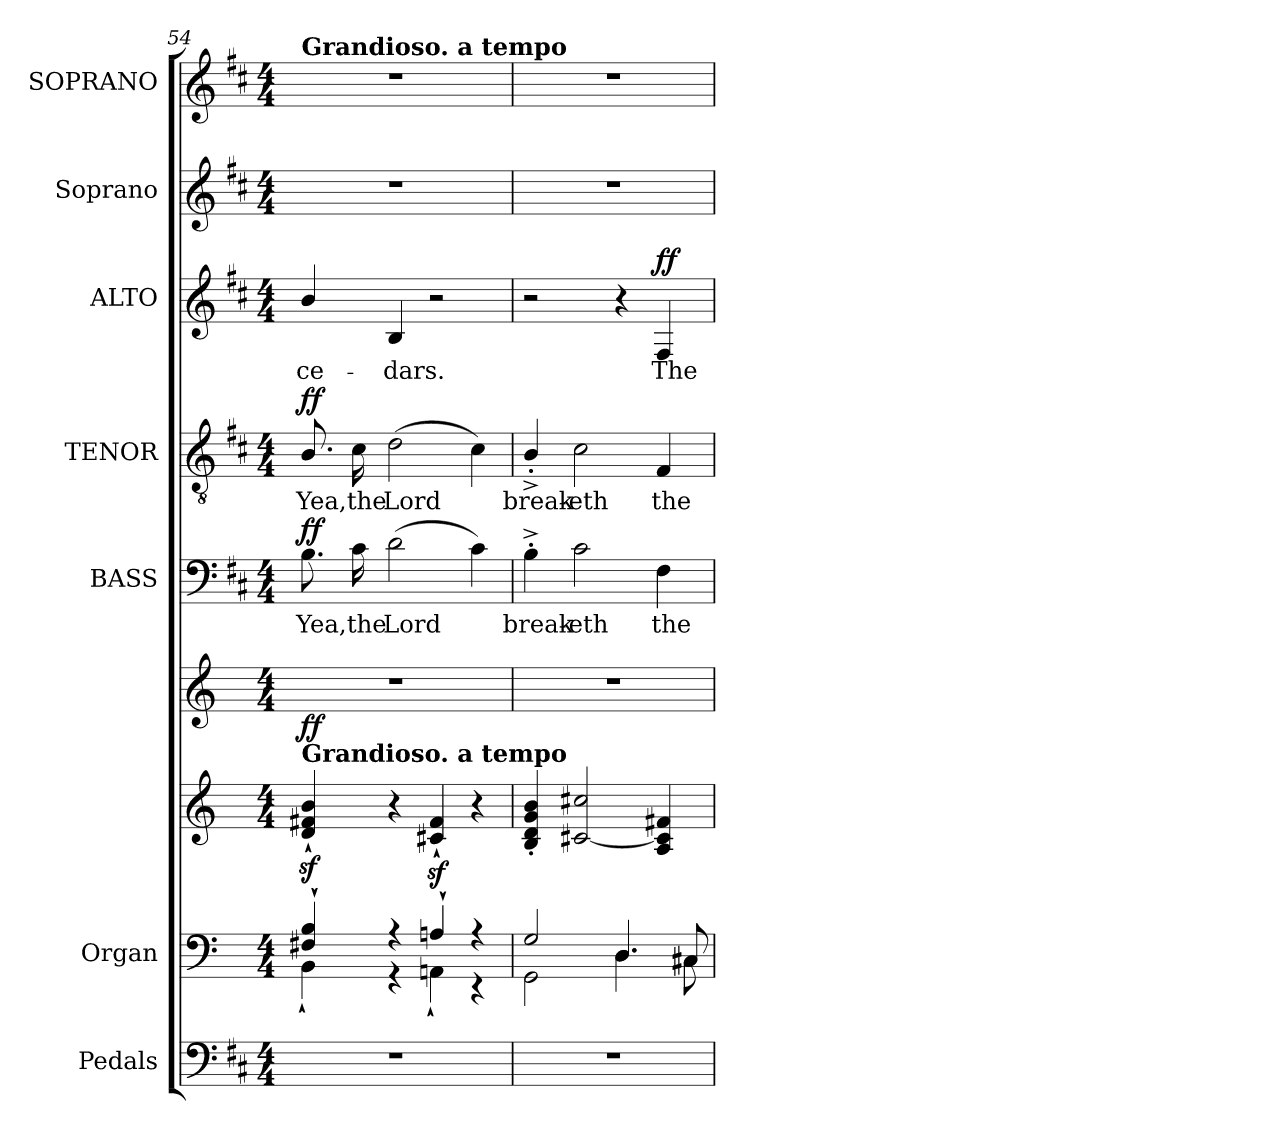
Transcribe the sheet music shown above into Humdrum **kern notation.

**kern	**kern	**kern	**kern	**dynam	**kern	**text	**dynam	**kern	**text	**dynam	**kern	**text	**dynam	**kern	**kern
*part7	*part6	*part6	*part6	*part6	*part5	*part5	*part5	*part4	*part4	*part4	*part3	*part3	*part3	*part2	*part1
*staff9	*staff8	*staff7	*staff6	*staff6/7/8	*staff5	*staff5	*staff5	*staff4	*staff4	*staff4	*staff3	*staff3	*staff3	*staff2	*staff1
*I"Pedals	*I"Organ	*	*	*	*I"BASS	*	*	*I"TENOR	*	*	*I"ALTO	*	*	*I"Soprano	*I"SOPRANO
*I'Ped.	*I'Org.	*	*	*	*I'B.	*	*	*I'T.	*	*	*I'A.	*	*	*I'S.	*I'S.
!!LO:PB:g=z
*clefF4	*clefF4	*clefG2	*clefG2	*	*clefF4	*	*	*clefGv2	*	*	*clefG2	*	*	*clefG2	*clefG2
*	*	*	*	*	*	*	*	*ITrd7c12	*	*	*	*	*	*	*
*k[f#c#]	*k[]	*k[]	*k[]	*	*k[f#c#]	*	*	*k[f#c#]	*	*	*k[f#c#]	*	*	*k[f#c#]	*k[f#c#]
*D:	*C:	*C:	*C:	*	*D:	*	*	*D:	*	*	*D:	*	*	*D:	*D:
*M4/4	*M4/4	*M4/4	*M4/4	*	*M4/4	*	*	*M4/4	*	*	*M4/4	*	*	*M4/4	*M4/4
=54	=54	=54	=54	=54	=54	=54	=54	=54	=54	=54	=54	=54	=54	=54	=54
*	*^	*	*	*	*	*	*	*	*	*	*	*	*	*	*
!	!	!	!	!	!	!	!LO:LY:b:color=#000000	!	!	!	!	!	!	!	!	!
!	!	!	!	!	!	!	!	!	!	!LO:LY:b:color=#000000	!	!	!	!	!	!
!	!	!	!	!	!	!	!	!	!	!	!	!	!	!	!	!LO:TX:a:B:t=Grandioso. a tempo
!	!	!	!LO:TX:a:B:t=Grandioso. a tempo	!	!	!	!	!	!	!	!	!	!	!	!	!
!	!	!	!	!	!	!	!	!	!	!	!	!	!LO:LY:b:color=#000000	!	!	!
1r	4F#i/` 4Bi`	4BB`i\	4di/z` 4f#iz` 4biz`	1r	ff	8.Bi\	Yea,	ff	8.BBi/	Yea,	ff	4bi/	ce-	.	1r	1r
!	!	!	!	!	!	!	!LO:LY:b:color=#000000	!	!	!	!	!	!	!	!	!
!	!	!	!	!	!	!	!	!	!	!LO:LY:b:color=#000000	!	!	!	!	!	!
.	.	.	.	.	.	16c#i\	the	.	16C#i\	the	.	.	.	.	.	.
!	!	!	!	!	!	!	!LO:LY:b:color=#000000	!	!	!	!	!	!	!	!	!
!	!	!	!	!	!	!	!	!	!	!LO:LY:b:color=#000000	!	!	!	!	!	!
!	!	!	!	!	!	!	!	!	!	!	!	!	!LO:LY:b:color=#000000	!	!	!
.	4r	4r	4r	.	.	(2di\	Lord	.	(2Di\	Lord	.	4Bi/	-dars.	.	.	.
.	4An`i/	4AAn`i\	4c#i/z` 4f#iz`	.	.	.	.	.	.	.	.	2r	.	.	.	.
.	4r	4r	4r	.	.	4c#i\)	.	.	4C#i\)	.	.	.	.	.	.	.
=55	=55	=55	=55	=55	=55	=55	=55	=55	=55	=55	=55	=55	=55	=55	=55	=55
!	!	!	!	!	!	!	!LO:LY:b:color=#000000	!	!	!	!	!	!	!	!	!
!	!	!	!	!	!	!	!	!	!	!LO:LY:b:color=#000000	!	!	!	!	!	!
1r	2Gi/	2GGi\	4Bi/' 4di' 4gi' 4bi'	1r	.	4B'^i\	break-	.	4BB'^i/	break-	.	2r	.	.	1r	1r
!	!	!	!	!	!	!	!LO:LY:b:color=#000000	!	!	!	!	!	!	!	!	!
!	!	!	!	!	!	!	!	!	!	!LO:LY:b:color=#000000	!	!	!	!	!	!
.	.	.	[2c#i/ 2cc#i	.	.	2c#i\	-eth	.	2C#i\	-eth	.	.	.	.	.	.
.	4.Di/	4.Di\	.	.	.	.	.	.	.	.	.	4r	.	.	.	.
!	!	!	!	!	!	!	!LO:LY:b:color=#000000	!	!	!	!	!	!	!	!	!
!	!	!	!	!	!	!	!	!	!	!LO:LY:b:color=#000000	!	!	!	!	!	!
!	!	!	!	!	!	!	!	!	!	!	!	!	!LO:LY:b:color=#000000	!	!	!
.	.	.	4Ai/ 4c#i] 4f#i	.	.	4F#i\	the	.	4FF#i/	the	.	4F#i/	The	ff	.	.
.	8C#i/	8C#i\	.	.	.	.	.	.	.	.	.	.	.	.	.	.
*	*v	*v	*	*	*	*	*	*	*	*	*	*	*	*	*	*
=	=	=	=	=	=	=	=	=	=	=	=	=	=	=	=
*-	*-	*-	*-	*-	*-	*-	*-	*-	*-	*-	*-	*-	*-	*-	*-
